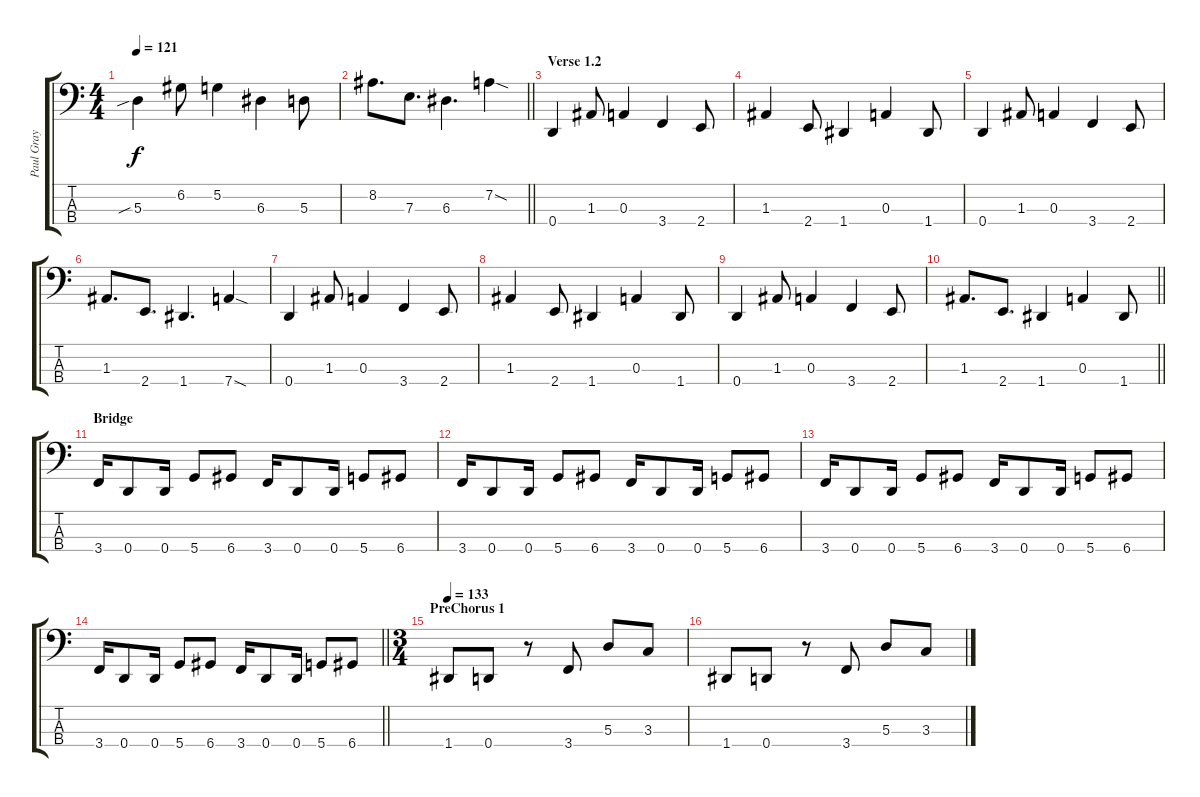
\track ("Paul Gray" "Paul Gray") {instrument electricbasspick}
\staff {score tabs}
\tuning (G2 D2 A1 D1) {hide}
\ts (4 4)
\tempo 121
\clef f4
\ks c
5.3{sib}.4{dy f} 6.2.8 5.2.4 6.3.4 5.3.8 |
\barLineRight lightlight
8.2.8{d} 7.3.8{d} 6.3.4{d} 7.2{sod}.4 |
\section ("" "Verse 1.2")
0.4.4 1.3.8 0.3.4 3.4.4 2.4.8 |
1.3.4 2.4.8 1.4.4 0.3.4 1.4.8 |
0.4.4 1.3.8 0.3.4 3.4.4 2.4.8 |
1.3.8{d} 2.4.8{d} 1.4.4{d} 7.4{sod}.4 |
0.4.4 1.3.8 0.3.4 3.4.4 2.4.8 |
1.3.4 2.4.8 1.4.4 0.3.4 1.4.8 |
0.4.4 1.3.8 0.3.4 3.4.4 2.4.8 |
\barLineRight lightlight
1.3.8{d} 2.4.8{d} 1.4.4 0.3.4 1.4.8 |
\section ("" "Bridge")
3.4.16 0.4.8 0.4.16 5.4.8 6.4.8 3.4.16 0.4.8 0.4.16 5.4.8 6.4.8 |
3.4.16 0.4.8 0.4.16 5.4.8 6.4.8 3.4.16 0.4.8 0.4.16 5.4.8 6.4.8 |
3.4.16 0.4.8 0.4.16 5.4.8 6.4.8 3.4.16 0.4.8 0.4.16 5.4.8 6.4.8 |
\barLineRight lightlight
3.4.16 0.4.8 0.4.16 5.4.8 6.4.8 3.4.16 0.4.8 0.4.16 5.4.8 6.4.8 |
\ts (3 4)
\section ("" "PreChorus 1")
\tempo 133
1.4.8 0.4.8 r.8 3.4.8 5.3.8 3.3.8 |
1.4.8 0.4.8 r.8 3.4.8 5.3.8 3.3.8
